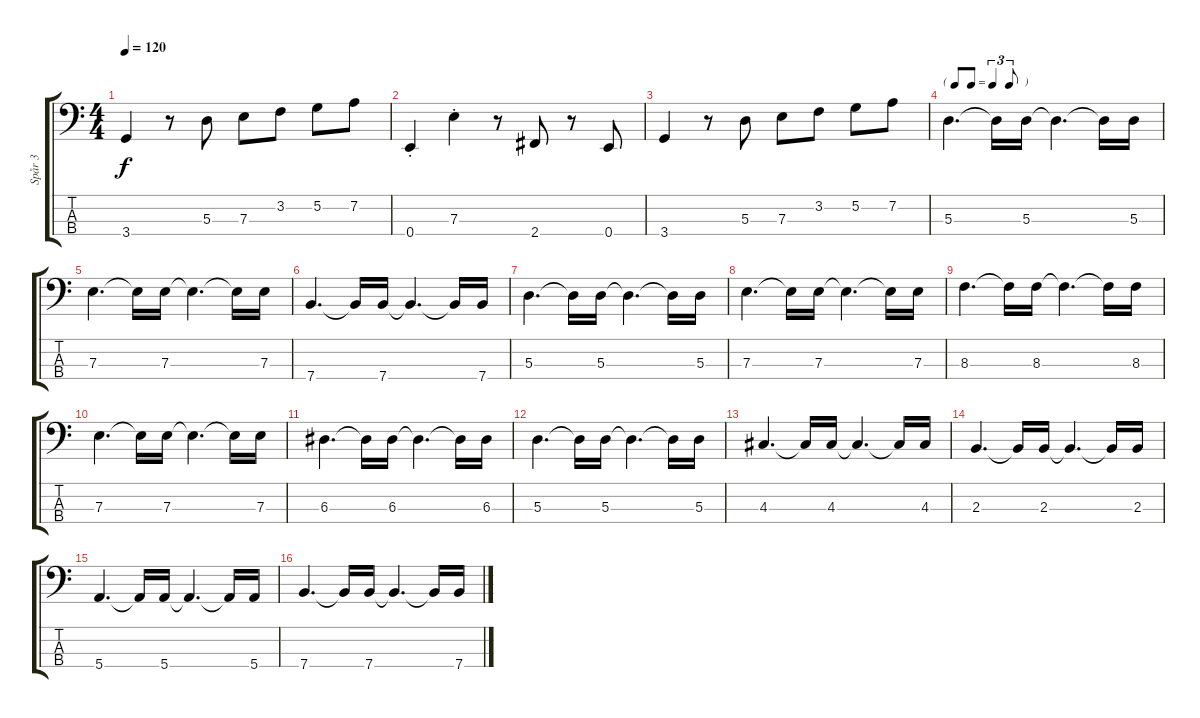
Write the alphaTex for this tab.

\track ("Spår 3" "Spår 3") {instrument electricbassfinger}
\staff {score tabs}
\tuning (G2 D2 A1 E1) {hide}
\ts (4 4)
\tempo 120
\clef f4
\ks c
3.4.4{dy f} r.8 5.3.8 7.3.8 3.2.8 5.2.8 7.2.8 |
0.4{st}.4 7.3{st}.4 r.8 2.4.8 r.8 0.4.8 |
3.4.4 r.8 5.3.8 7.3.8 3.2.8 5.2.8 7.2.8 |
\tf triplet8th
5.3.4{d} 5.3{t}.16 5.3.16 5.3{t}.4{d} 5.3{t}.16 5.3.16 |
7.3.4{d} 7.3{t}.16 7.3.16 7.3{t}.4{d} 7.3{t}.16 7.3.16 |
7.4.4{d} 7.4{t}.16 7.4.16 7.4{t}.4{d} 7.4{t}.16 7.4.16 |
5.3.4{d} 5.3{t}.16 5.3.16 5.3{t}.4{d} 5.3{t}.16 5.3.16 |
7.3.4{d} 7.3{t}.16 7.3.16 7.3{t}.4{d} 7.3{t}.16 7.3.16 |
8.3.4{d} 8.3{t}.16 8.3.16 8.3{t}.4{d} 8.3{t}.16 8.3.16 |
7.3.4{d} 7.3{t}.16 7.3.16 7.3{t}.4{d} 7.3{t}.16 7.3.16 |
6.3.4{d} 6.3{t}.16 6.3.16 6.3{t}.4{d} 6.3{t}.16 6.3.16 |
5.3.4{d} 5.3{t}.16 5.3.16 5.3{t}.4{d} 5.3{t}.16 5.3.16 |
4.3.4{d} 4.3{t}.16 4.3.16 4.3{t}.4{d} 4.3{t}.16 4.3.16 |
2.3.4{d} 2.3{t}.16 2.3.16 2.3{t}.4{d} 2.3{t}.16 2.3.16 |
5.4.4{d} 5.4{t}.16 5.4.16 5.4{t}.4{d} 5.4{t}.16 5.4.16 |
7.4.4{d} 7.4{t}.16 7.4.16 7.4{t}.4{d} 7.4{t}.16 7.4.16
